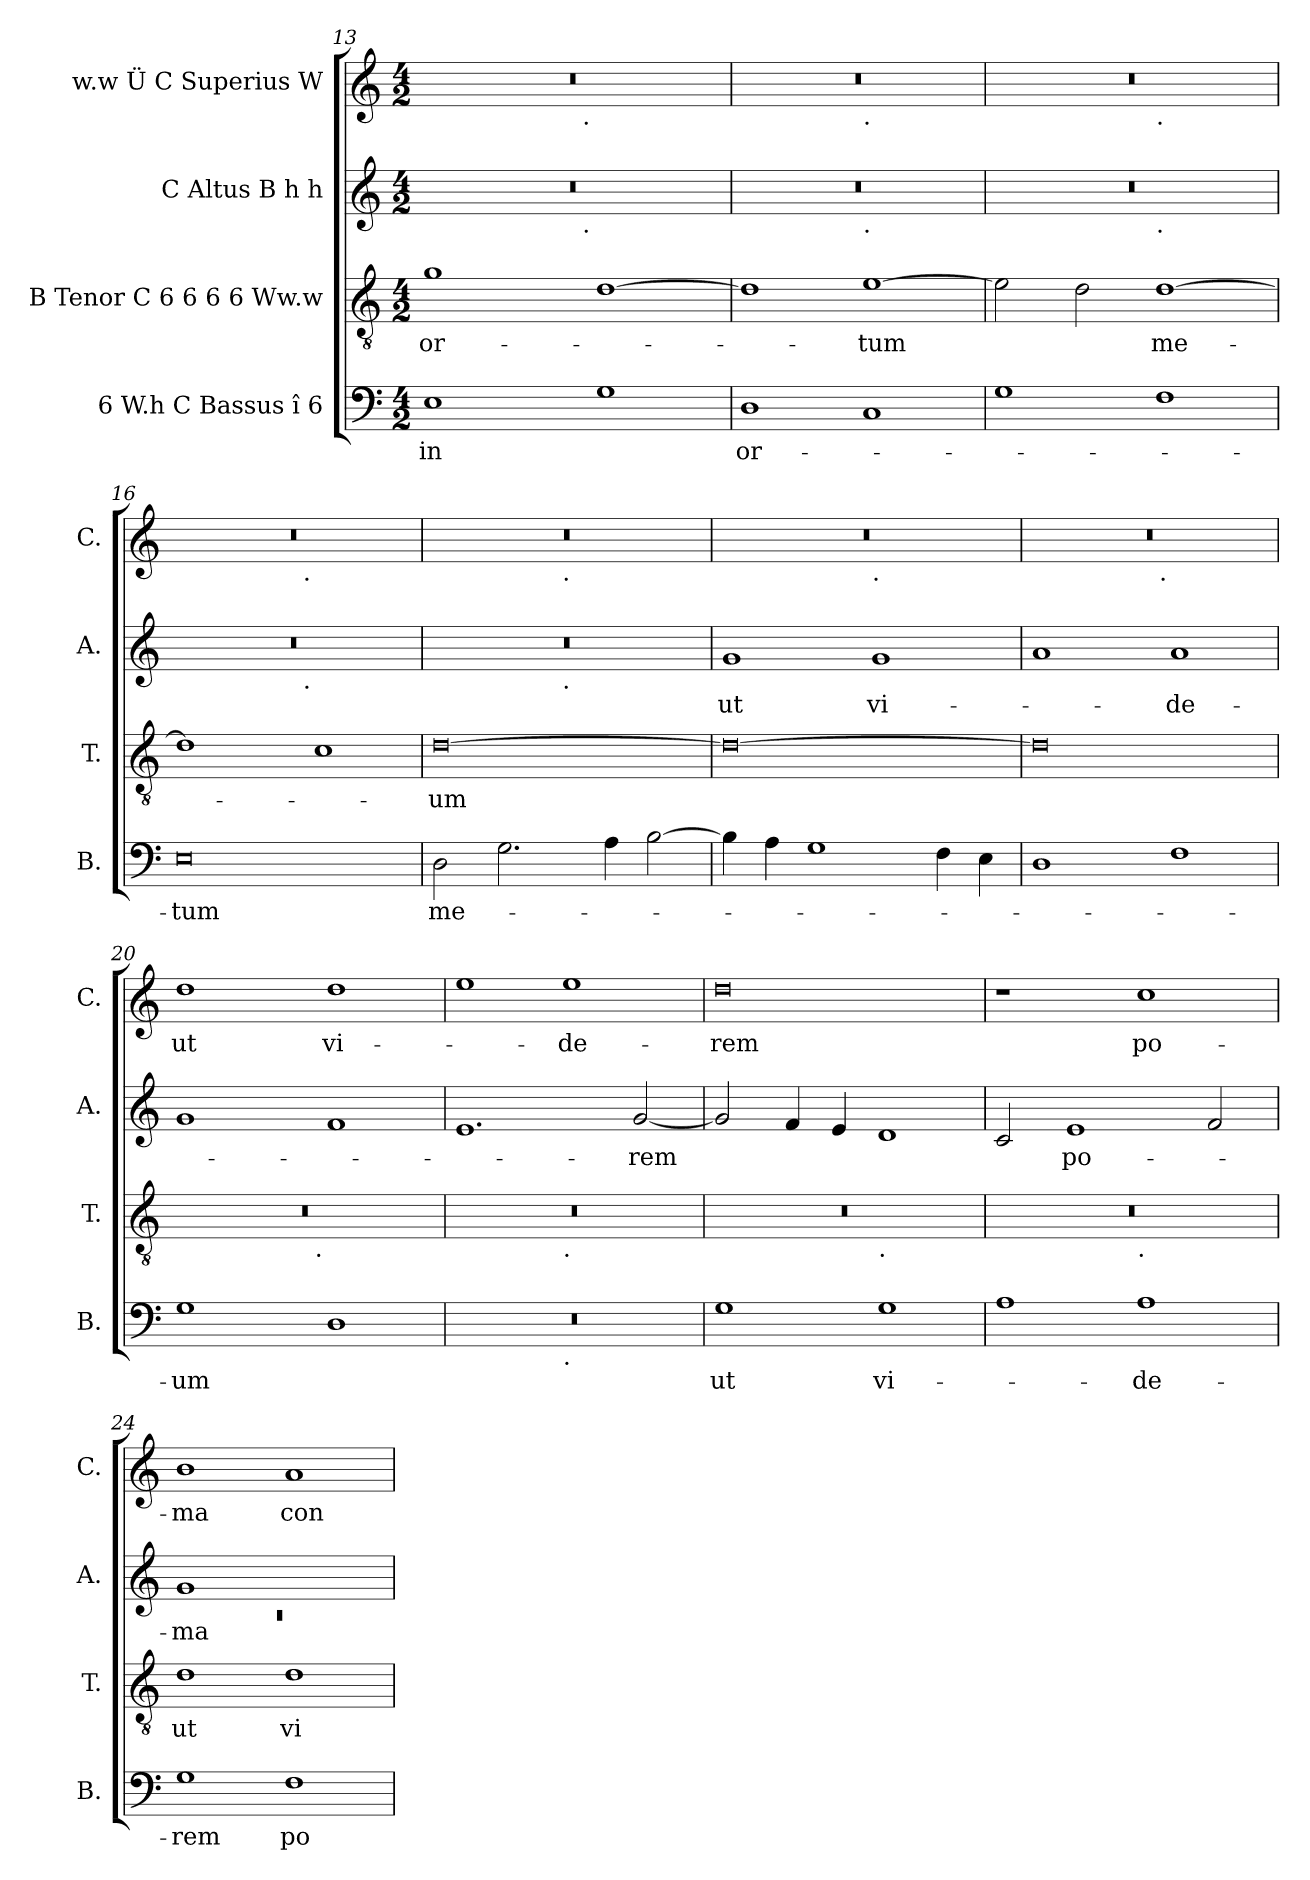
**kern	**text	**kern	**text	**kern	**text	**kern	**text
*part4	*part4	*part3	*part3	*part2	*part2	*part1	*part1
*staff4	*staff4	*staff3	*staff3	*staff2	*staff2	*staff1	*staff1
*I"6 W.h C Bassus î 6	*	*I"B Tenor C 6 6 6 6 Ww.w	*	*I"C Altus B h h	*	*I"w.w Ü C Superius W	*
*I'B.	*	*I'T.	*	*I'A.	*	*I'C.	*
*clefF4	*	*clefGv2	*	*clefG2	*	*clefG2	*
*k[]	*	*k[]	*	*k[]	*	*k[]	*
*C:	*	*C:	*	*C:	*	*C:	*
*M4/2	*	*M4/2	*	*M4/2	*	*M4/2	*
=13	=13	=13	=13	=13	=13	=13	=13
!	!LO:LY:b	!	!LO:LY:b	!	!	!	!
*	*	*	*	*^	*	*^	*
1E	in	1g	or-	0r	2ryy	.	0r	2ryy	.
.	.	.	.	.	4...ryy	.	.	4...ryy	.
!	!	!	!	!	!	!	!	!LO:TX:b:t=.	!
!	!	!	!	!	!LO:TX:b:t=.	!	!	!	!
.	.	.	.	.	1ryy	.	.	1ryy	.
1G	.	[<1d	.	.	.	.	.	.	.
.	.	.	.	.	32ryy	.	.	32ryy	.
!!LO:LB:g=z	!!
=14	=14	=14	=14	=14	=14	=14	=14	=14	=14
!	!LO:LY:b	!	!	!	!	!	!	!	!
1D	or-	1d]	.	0r	1ryy	.	0r	1ryy	.
!	!	!	!	!	!	!	!	!LO:TX:b:t=.	!
!	!	!	!	!	!LO:TX:b:t=.	!	!	!	!
!	!	!	!LO:LY:b	!	!	!	!	!	!
1C	.	[>1e	-tum	.	1ryy	.	.	1ryy	.
=15	=15	=15	=15	=15	=15	=15	=15	=15	=15
1G	.	2e\]	.	0r	1ryy	.	0r	1ryy	.
.	.	2d\	.	.	.	.	.	.	.
!	!	!	!	!	!	!	!	!LO:TX:b:t=.	!
!	!	!	!	!	!LO:TX:b:t=.	!	!	!	!
!	!	!	!LO:LY:b	!	!	!	!	!	!
1F	.	[>1d	me-	.	1ryy	.	.	1ryy	.
=16	=16	=16	=16	=16	=16	=16	=16	=16	=16
!	!LO:LY:b	!	!	!	!	!	!	!	!
0E	-tum	1d]	.	0r	2ryy	.	0r	2ryy	.
.	.	.	.	.	4...ryy	.	.	4...ryy	.
!	!	!	!	!	!	!	!	!LO:TX:b:t=.	!
!	!	!	!	!	!LO:TX:b:t=.	!	!	!	!
.	.	.	.	.	1ryy	.	.	1ryy	.
.	.	1c	.	.	.	.	.	.	.
.	.	.	.	.	32ryy	.	.	32ryy	.
=17	=17	=17	=17	=17	=17	=17	=17	=17	=17
!	!LO:LY:b	!	!LO:LY:b	!	!	!	!	!	!
2D\	me-	[>0d	-um	0r	1ryy	.	0r	1ryy	.
2.G\	.	.	.	.	.	.	.	.	.
!	!	!	!	!	!	!	!	!LO:TX:b:t=.	!
!	!	!	!	!	!LO:TX:b:t=.	!	!	!	!
.	.	.	.	.	1ryy	.	.	1ryy	.
4A\	.	.	.	.	.	.	.	.	.
[>2B\	.	.	.	.	.	.	.	.	.
=18	=18	=18	=18	=18	=18	=18	=18	=18	=18
!	!	!	!	!	!	!LO:LY:b	!	!	!
*	*	*	*	*v	*v	*	*	*	*
4B\]	.	0d_	.	1g	ut	0r	1ryy	.
4A\	.	.	.	.	.	.	.	.
1G	.	.	.	.	.	.	.	.
!	!	!	!	!	!	!	!LO:TX:b:t=.	!
!	!	!	!	!	!LO:LY:b	!	!	!
.	.	.	.	1g	vi-	.	1ryy	.
4F\	.	.	.	.	.	.	.	.
4E\	.	.	.	.	.	.	.	.
=19	=19	=19	=19	=19	=19	=19	=19	=19
1D	.	0d]	.	1a	.	0r	2ryy	.
.	.	.	.	.	.	.	4...ryy	.
!	!	!	!	!	!	!	!LO:TX:b:t=.	!
.	.	.	.	.	.	.	1ryy	.
!	!	!	!	!	!LO:LY:b	!	!	!
1F	.	.	.	1a	-de-	.	.	.
.	.	.	.	.	.	.	32ryy	.
=20	=20	=20	=20	=20	=20	=20	=20	=20
!	!LO:LY:b	!	!	!	!	!	!	!LO:LY:b
*	*	*^	*	*	*	*v	*v	*
1G	-um	0r	2ryy	.	1g	.	1dd	ut
.	.	.	4...ryy	.	.	.	.	.
!	!	!	!LO:TX:b:t=.	!	!	!	!	!
.	.	.	1ryy	.	.	.	.	.
!	!	!	!	!	!	!	!	!LO:LY:b
1D	.	.	.	.	1f	.	1dd	vi-
.	.	.	32ryy	.	.	.	.	.
!!LO:LB:g=z
=21	=21	=21	=21	=21	=21	=21	=21	=21
*^	*	*	*	*	*	*	*	*
0r	1ryy	.	0r	1ryy	.	1.e	.	1ee	.
!	!	!	!	!LO:TX:b:t=.	!	!	!	!	!
!	!LO:TX:b:t=.	!	!	!	!	!	!	!	!
!	!	!	!	!	!	!	!	!	!LO:LY:b
.	1ryy	.	.	1ryy	.	.	.	1ee	-de-
!	!	!	!	!	!	!	!LO:LY:b	!	!
.	.	.	.	.	.	[<2g/	-rem	.	.
=22	=22	=22	=22	=22	=22	=22	=22	=22	=22
!	!	!LO:LY:b	!	!	!	!	!	!	!LO:LY:b
*v	*v	*	*	*	*	*	*	*	*
1G	ut	0r	1ryy	.	2g/]	.	0dd	-rem
.	.	.	.	.	4f/	.	.	.
.	.	.	.	.	4e/	.	.	.
!	!	!	!LO:TX:b:t=.	!	!	!	!	!
!	!LO:LY:b	!	!	!	!	!	!	!
1G	vi-	.	1ryy	.	1d	.	.	.
=23	=23	=23	=23	=23	=23	=23	=23	=23
1A	.	0r	1ryy	.	2c/	.	1r	.
!	!	!	!	!	!	!LO:LY:b	!	!
.	.	.	.	.	1e	po-	.	.
!	!	!	!LO:TX:b:t=.	!	!	!	!	!
!	!LO:LY:b	!	!	!	!	!	!	!LO:LY:b
1A	-de-	.	1ryy	.	.	.	1cc	po-
.	.	.	.	.	2f/	.	.	.
=24	=24	=24	=24	=24	=24	=24	=24	=24
*	*	*	*	*	*^	*	*	*
!	!LO:LY:b	!	!	!LO:LY:b	!	!LO:N:vis=1	!LO:LY:b	!	!LO:LY:b
*	*	*v	*v	*	*	*	*	*	*
1G	-rem	1d	ut	1g	0rc	-ma	1b	-ma
!	!LO:LY:b	!	!LO:LY:b	!	!	!	!	!LO:LY:b
1F	po-	1d	vi-	1ryy	.	.	1a	con-
*	*	*	*	*v	*v	*	*	*
=	=	=	=	=	=	=	=
*-	*-	*-	*-	*-	*-	*-	*-
